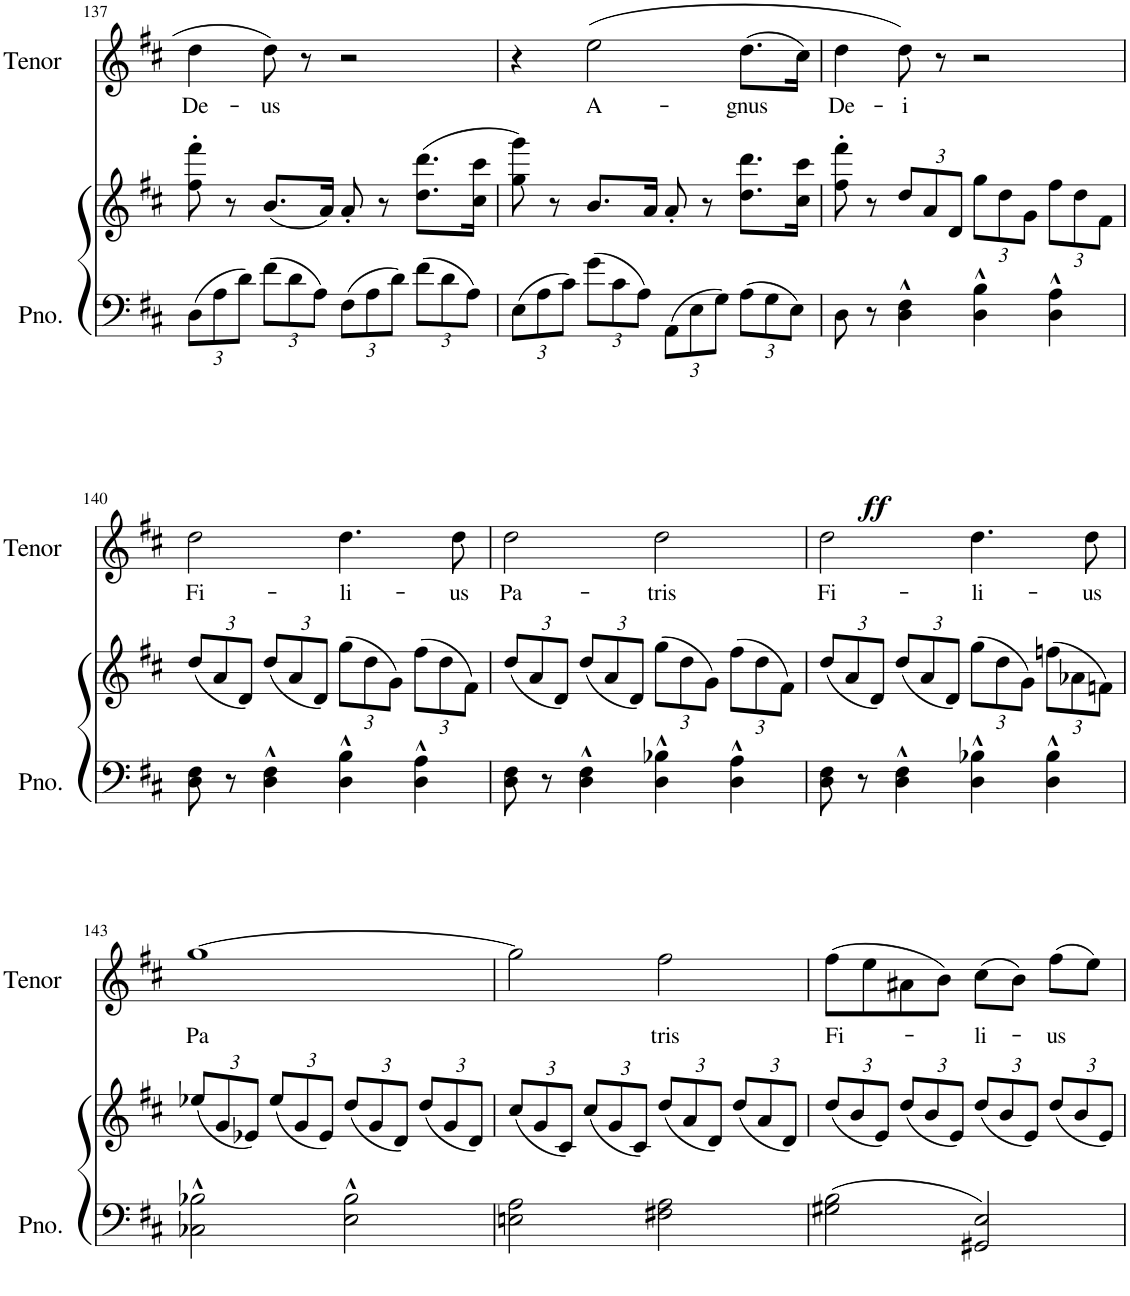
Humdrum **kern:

**kern	**dynam	**kern	**kern	**text
*part3	*part3	*part2	*part1	*part1
*staff3	*staff3	*staff2	*staff1	*staff1
*I"Piano	*	*I"Acoustic G	*I"Tenor	*
*I'Pno.	*	*	*I'Tenor	*
!!LO:PB:g=z
*clefF4	*	*clefG2	*clefG2	*
*k[f#c#]	*	*k[f#c#]	*k[f#c#]	*
*M4/4	*	*M4/4	*M4/4	*
*Xbrackettup	*	*	*	*
=137	=137	=137	=137	=137
!	!	!	!	!LO:LY:b
(12D\L	.	8ff#\' 8fff#\'	4dd\	De-
12A\	.	.	.	.
.	.	8r	.	.
12d\J)	.	.	.	.
!	!	!	!	!LO:LY:b
(12f#\L	.	(8.b/L	8dd\	-us
12d\	.	.	.	.
.	.	.	8r	.
12A\J)	.	.	.	.
.	.	16a/Jk)	.	.
(12F#\L	.	8a'/	2r	.
12A\	.	.	.	.
.	.	8r	.	.
12d\J)	.	.	.	.
(12f#\L	.	(8.dd\ 8.ddd\L	.	.
12d\	.	.	.	.
12A\J)	.	.	.	.
.	.	16cc#\ 16ccc#\Jk	.	.
=138	=138	=138	=138	=138
(12E\L	.	8gg\ 8ggg\)	4r	.
12A\	.	.	.	.
.	.	8r	.	.
12c#\J)	.	.	.	.
!	!	!	!	!LO:LY:b
(12g\L	.	8.b/L	(2ee\	A-
12c#\	.	.	.	.
12A\J)	.	.	.	.
.	.	16a/Jk	.	.
(12AA\L	.	8a'/	.	.
12E\	.	.	.	.
.	.	8r	.	.
12G\J)	.	.	.	.
!	!	!	!	!LO:LY:b
(12A\L	.	8.dd\ 8.ddd\L	(8.dd\L	-gnus
12G\	.	.	.	.
12E\J)	.	.	.	.
.	.	16cc#\ 16ccc#\Jk	16cc#\Jk)	.
=139	=139	=139	=139	=139
!	!LO:DY:b	!	!	!LO:LY:b
8D\	ff	8ff#\' 8fff#\'	4dd\	De-
8r	.	8r	.	.
*	*	*Xbrackettup	*	*
!	!	!	!	!LO:LY:b
4D\^^ 4F#\^^	.	12dd/L	8dd\)	-i
.	.	12a/	.	.
.	.	.	8r	.
.	.	12d/J	.	.
4D\^^ 4B\^^	.	12gg\L	2r	.
.	.	12dd\	.	.
.	.	12g\J	.	.
4D\^^ 4A\^^	.	12ff#\L	.	.
.	.	12dd\	.	.
.	.	12f#\J	.	.
!!LO:LB:g=z
=140	=140	=140	=140	=140
!	!	!	!	!LO:LY:b
8D\ 8F#\	.	(12dd/L	2dd\	Fi-
.	.	12a/	.	.
8r	.	.	.	.
.	.	12d/J)	.	.
4D\^^ 4F#\^^	.	(12dd/L	.	.
.	.	12a/	.	.
.	.	12d/J)	.	.
!	!	!	!	!LO:LY:b
4D\^^ 4B\^^	.	(12gg\L	4.dd\	-li-
.	.	12dd\	.	.
.	.	12g\J)	.	.
4D\^^ 4A\^^	.	(12ff#\L	.	.
.	.	12dd\	.	.
!	!	!	!	!LO:LY:b
.	.	.	8dd\	-us
.	.	12f#\J)	.	.
=141	=141	=141	=141	=141
!	!	!	!	!LO:LY:b
8D\ 8F#\	.	(12dd/L	2dd\	Pa-
.	.	12a/	.	.
8r	.	.	.	.
.	.	12d/J)	.	.
4D\^^ 4F#\^^	.	(12dd/L	.	.
.	.	12a/	.	.
.	.	12d/J)	.	.
!	!	!	!	!LO:LY:b
4D\^^ 4B-X\^^	.	(12gg\L	2dd\	-tris
.	.	12dd\	.	.
.	.	12g\J)	.	.
4D\^^ 4A\^^	.	(12ff#\L	.	.
.	.	12dd\	.	.
.	.	12f#\J)	.	.
=142	=142	=142	=142	=142
!	!	!	!	!LO:LY:b
8D\ 8F#\	.	(12dd/L	2dd\	Fi-
.	.	12a/	.	.
8r	.	.	.	.
.	.	12d/J)	.	.
4D\^^ 4F#\^^	.	(12dd/L	.	.
.	.	12a/	.	.
.	.	12d/J)	.	.
!	!	!	!	!LO:LY:b
4D\^^ 4B-X\^^	.	(12gg\L	4.dd\	-li-
.	.	12dd\	.	.
.	.	12g\J)	.	.
4D\^^ 4B-\^^	.	(12ffn\L	.	.
.	.	12a-X\	.	.
!	!	!	!	!LO:LY:b
.	.	.	8dd\	-us
.	.	12fn\J)	.	.
!!LO:LB:g=z
=143	=143	=143	=143	=143
!	!	!	!	!LO:LY:b
2C-X\^^ 2B-X\^^	.	(12ee-X/L	[1gg	Pa
.	.	12g/	.	.
.	.	12e-X/J)	.	.
.	.	(12ee-/L	.	.
.	.	12g/	.	.
.	.	12e-/J)	.	.
2E\^^ 2B-\^^	.	(12dd/L	.	.
.	.	12g/	.	.
.	.	12d/J)	.	.
.	.	(12dd/L	.	.
.	.	12g/	.	.
.	.	12d/J)	.	.
=144	=144	=144	=144	=144
2En\ 2A\	.	(12cc#/L	2gg\]	.
.	.	12g/	.	.
.	.	12c#/J)	.	.
.	.	(12cc#/L	.	.
.	.	12g/	.	.
.	.	12c#/J)	.	.
!	!	!	!	!LO:LY:b
2F#X\ 2A\	.	(12dd/L	2ff#\	tris
.	.	12a/	.	.
.	.	12d/J)	.	.
.	.	(12dd/L	.	.
.	.	12a/	.	.
.	.	12d/J)	.	.
=145	=145	=145	=145	=145
!	!	!	!	!LO:LY:b
(2G#X\ 2B\	.	(12dd/L	(8ff#\L	Fi-
.	.	12b/	.	.
.	.	.	8ee\	.
.	.	12e/J)	.	.
.	.	(12dd/L	8a#X\	.
.	.	12b/	.	.
.	.	.	8b\J)	.
.	.	12e/J)	.	.
!	!	!	!	!LO:LY:b
2GG#X/ 2E/)	.	(12dd/L	(8cc#\L	-li-
.	.	12b/	.	.
.	.	.	8b\J)	.
.	.	12e/J)	.	.
!	!	!	!	!LO:LY:b
.	.	(12dd/L	(8ff#\L	-us
.	.	12b/	.	.
.	.	.	8ee\J)	.
.	.	12e/J)	.	.
=	=	=	=	=
*-	*-	*-	*-	*-
